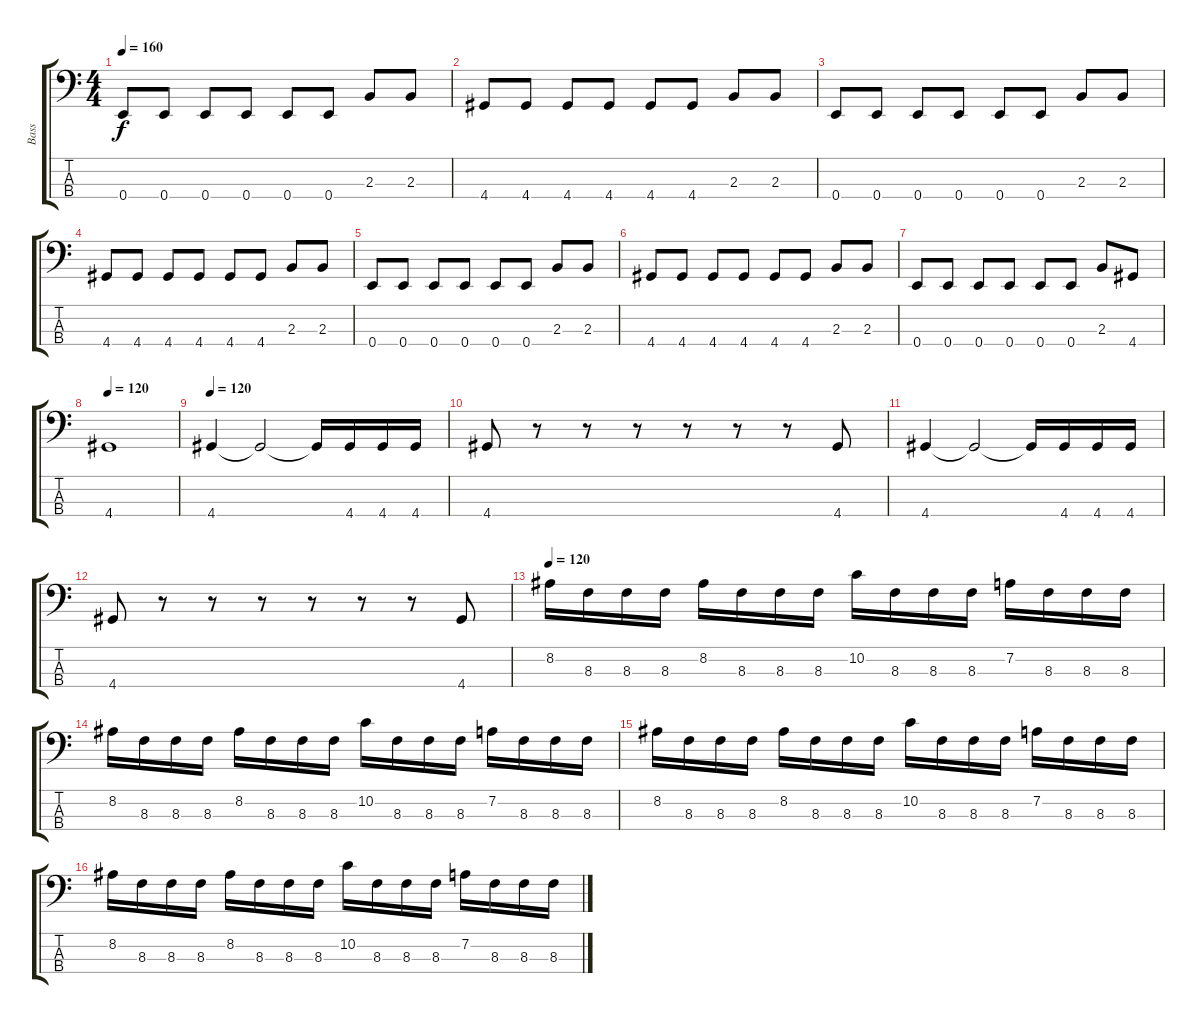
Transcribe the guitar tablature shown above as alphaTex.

\track ("Bass" "Bass") {instrument electricbasspick}
\staff {score tabs}
\tuning (G2 D2 A1 E1) {hide}
\ts (4 4)
\tempo 160
\clef f4
\ks c
0.4.8{dy f} 0.4.8 0.4.8 0.4.8 0.4.8 0.4.8 2.3.8 2.3.8 |
4.4.8{volume 16} 4.4.8 4.4.8 4.4.8 4.4.8 4.4.8 2.3.8 2.3.8 |
0.4.8 0.4.8 0.4.8 0.4.8 0.4.8 0.4.8 2.3.8 2.3.8 |
4.4.8{volume 16} 4.4.8 4.4.8 4.4.8 4.4.8 4.4.8 2.3.8 2.3.8 |
0.4.8 0.4.8 0.4.8 0.4.8 0.4.8 0.4.8 2.3.8 2.3.8 |
4.4.8{volume 16} 4.4.8 4.4.8 4.4.8 4.4.8 4.4.8 2.3.8 2.3.8 |
0.4.8 0.4.8 0.4.8 0.4.8 0.4.8 0.4.8 2.3.8 4.4.8 |
\tempo 120
4.4.1 |
\tempo 120
4.4.4 4.4{t}.2 4.4{t}.16 4.4.16 4.4.16 4.4.16 |
4.4.8 r.8 r.8 r.8 r.8 r.8 r.8 4.4.8 |
4.4.4 4.4{t}.2 4.4{t}.16 4.4.16 4.4.16 4.4.16 |
4.4.8 r.8 r.8 r.8 r.8 r.8 r.8 4.4.8 |
\tempo 120
8.2.16 8.3.16 8.3.16 8.3.16 8.2.16 8.3.16 8.3.16 8.3.16 10.2.16 8.3.16 8.3.16 8.3.16 7.2.16 8.3.16 8.3.16 8.3.16 |
8.2.16 8.3.16 8.3.16 8.3.16 8.2.16 8.3.16 8.3.16 8.3.16 10.2.16 8.3.16 8.3.16 8.3.16 7.2.16 8.3.16 8.3.16 8.3.16 |
8.2.16 8.3.16 8.3.16 8.3.16 8.2.16 8.3.16 8.3.16 8.3.16 10.2.16 8.3.16 8.3.16 8.3.16 7.2.16 8.3.16 8.3.16 8.3.16 |
8.2.16 8.3.16 8.3.16 8.3.16 8.2.16 8.3.16 8.3.16 8.3.16 10.2.16 8.3.16 8.3.16 8.3.16 7.2.16 8.3.16 8.3.16 8.3.16
